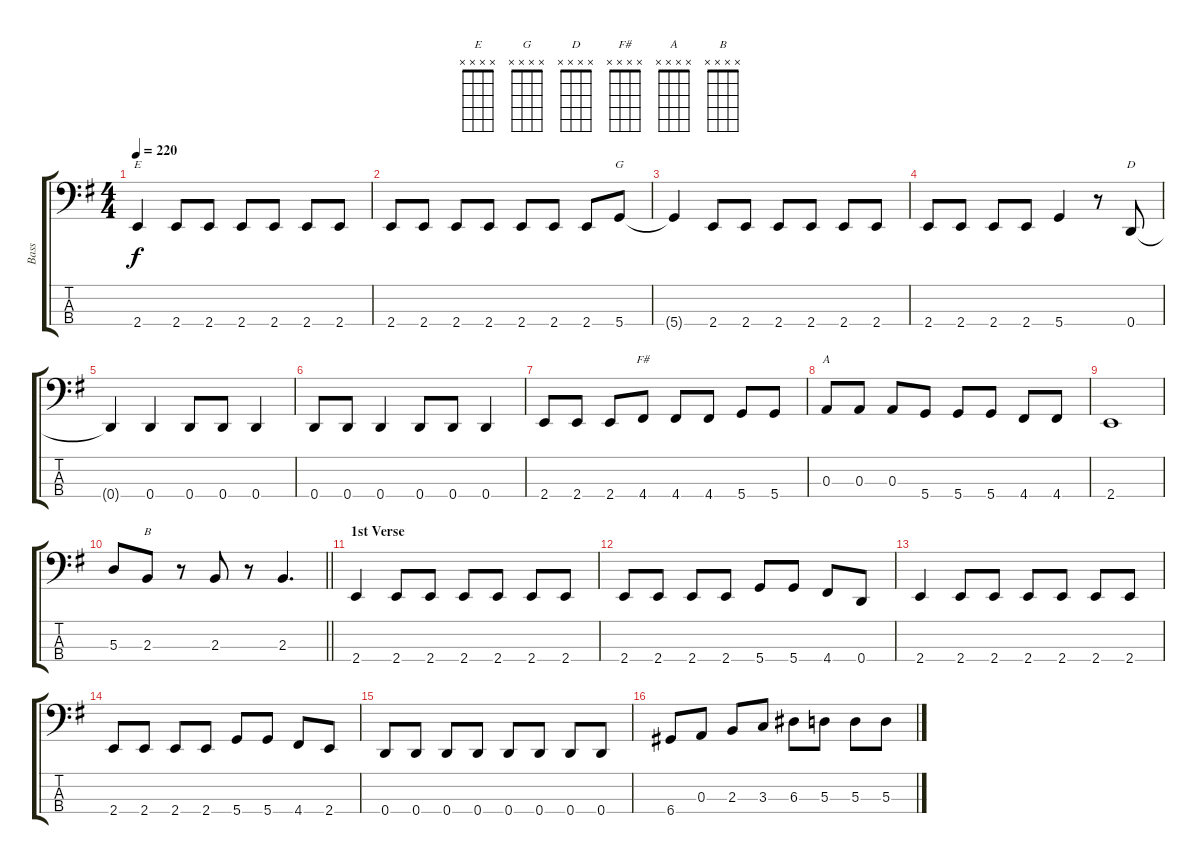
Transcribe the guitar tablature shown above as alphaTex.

\track ("Bass" "Bass") {instrument electricbasspick}
\staff {score tabs}
\tuning (G2 D2 A1 D1) {hide}
\chord ("E" x x x x)
\chord ("G" x x x x)
\chord ("D" x x x x)
\chord ("F#" x x x x)
\chord ("A" x x x x)
\chord ("B" x x x x)
\ts (4 4)
\tempo 220
\clef f4
\ks eminor
2.4.4{ch "E" dy f} 2.4.8 2.4.8 2.4.8 2.4.8 2.4.8 2.4.8 |
2.4.8 2.4.8 2.4.8 2.4.8 2.4.8 2.4.8 2.4.8 5.4.8{ch "G"} |
5.4{t}.4 2.4.8 2.4.8 2.4.8 2.4.8 2.4.8 2.4.8 |
2.4.8 2.4.8 2.4.8 2.4.8 5.4.4 r.8 0.4.8{ch "D"} |
0.4{t}.4 0.4.4 0.4.8 0.4.8 0.4.4 |
0.4.8 0.4.8 0.4.4 0.4.8 0.4.8 0.4.4 |
2.4.8 2.4.8 2.4.8 4.4.8{ch "F#"} 4.4.8 4.4.8 5.4.8 5.4.8 |
0.3.8{ch "A"} 0.3.8 0.3.8 5.4.8 5.4.8 5.4.8 4.4.8 4.4.8 |
2.4.1 |
\barLineRight lightlight
5.3.8 2.3.8{ch "B"} r.8 2.3.8 r.8 2.3.4{d} |
\section ("" "1st Verse")
2.4.4 2.4.8 2.4.8 2.4.8 2.4.8 2.4.8 2.4.8 |
2.4.8 2.4.8 2.4.8 2.4.8 5.4.8 5.4.8 4.4.8 0.4.8 |
2.4.4 2.4.8 2.4.8 2.4.8 2.4.8 2.4.8 2.4.8 |
2.4.8 2.4.8 2.4.8 2.4.8 5.4.8 5.4.8 4.4.8 2.4.8 |
0.4.8 0.4.8 0.4.8 0.4.8 0.4.8 0.4.8 0.4.8 0.4.8 |
6.4.8 0.3.8 2.3.8 3.3.8 6.3.8 5.3.8 5.3.8 5.3.8
